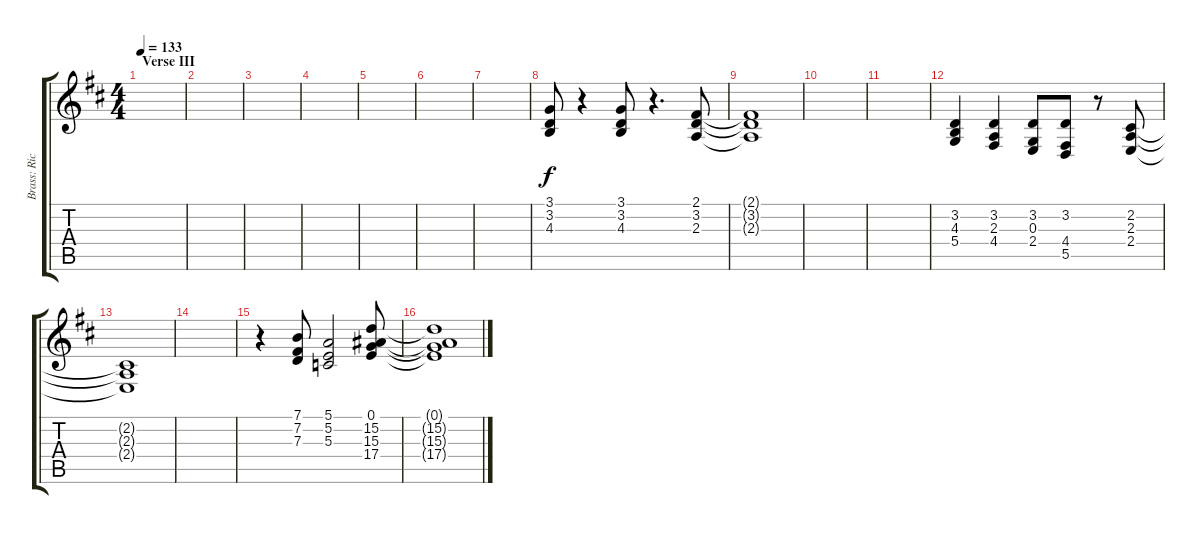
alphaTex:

\track ("Brass: Richie" "Brass: Ric") {instrument synthbrass2}
\staff {score tabs}
\tuning (E4 B3 G3 D3 A2 E2) {hide}
\ts (4 4)
\section ("" "Verse III")
\tempo 133
\clef g2
\ks d
|
|
|
|
|
|
|
(3.1 3.2 4.3).8 r.4 (3.1 3.2 4.3).8 r.4{d} (2.1 3.2 2.3).8 |
(2.1{t} 3.2{t} 2.3{t}).1 |
|
|
(3.2 4.3 5.4).4 (3.2 2.3 4.4).4 (3.2 0.3 2.4).8 (3.2 4.4 5.5).8 r.8 (2.2 2.3 2.4).8 |
(2.2{t} 2.3{t} 2.4{t}).1 |
|
r.4 (7.1 7.2 7.3).8 (5.1 5.2 5.3).2 (0.1 15.2 15.3 17.4).8 |
(0.1{t} 15.2{t} 15.3{t} 17.4{t}).1
